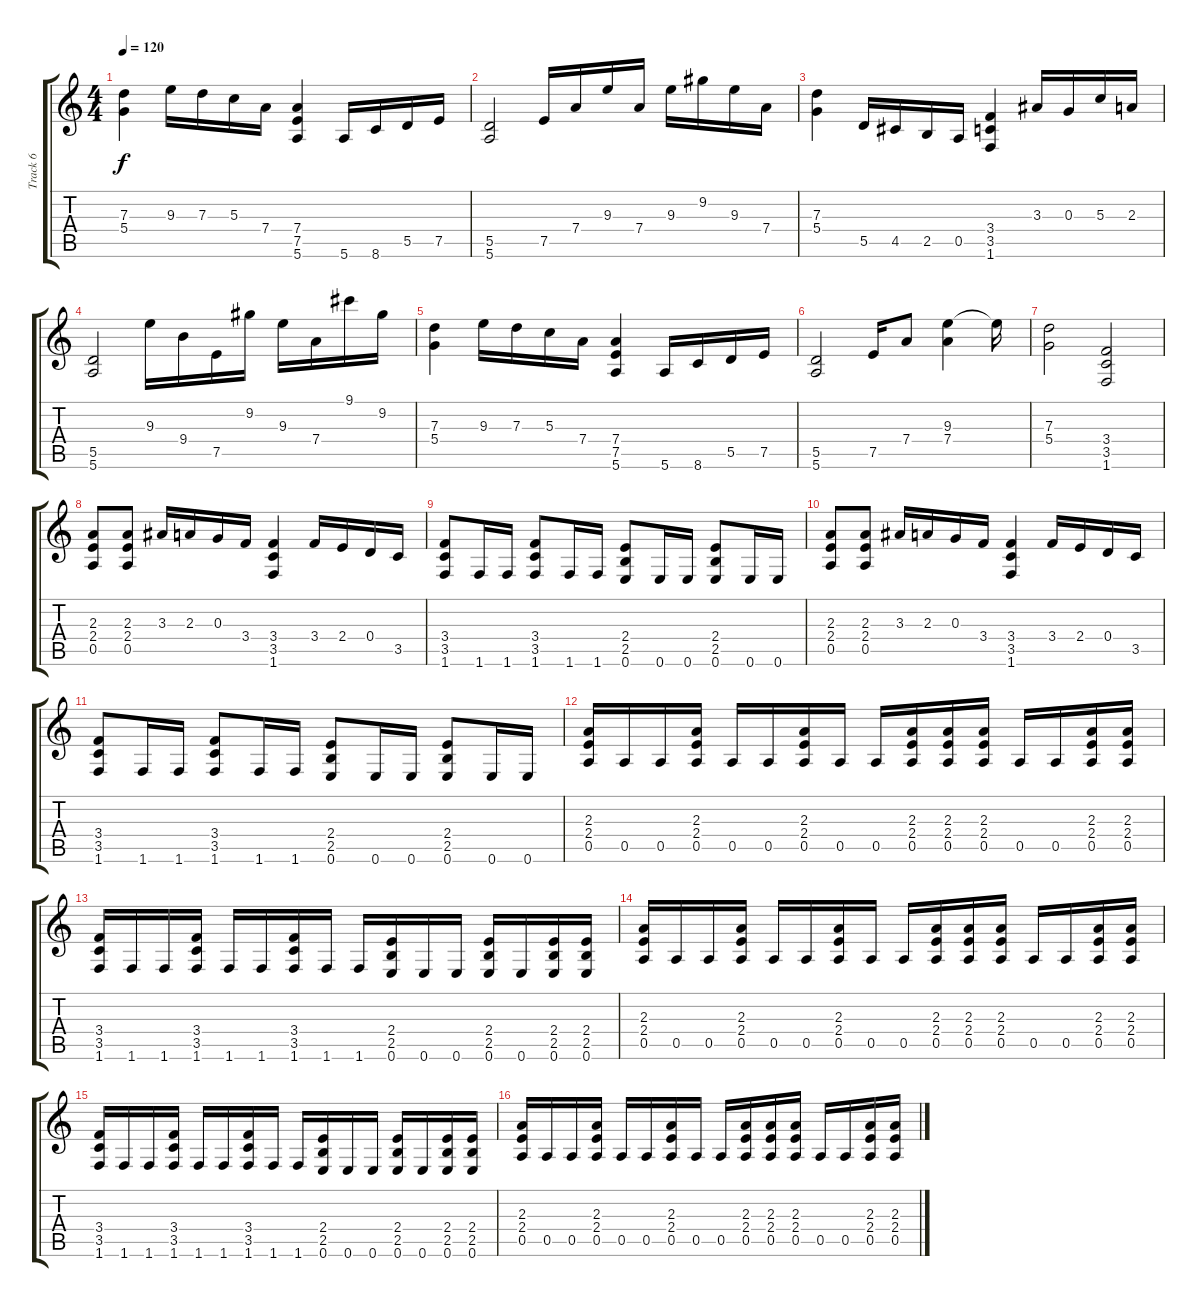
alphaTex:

\track ("Track 6" "Track 6") {instrument distortionguitar}
\staff {score tabs}
\tuning (E4 B3 G3 D3 A2 E2) {hide}
\ts (4 4)
\tempo 120
\clef g2
\ks c
(7.3 5.4).4{dy f} 9.3.16 7.3.16 5.3.16 7.4.16 (7.4 7.5 5.6).4 5.6.16 8.6.16 5.5.16 7.5.16 |
(5.5 5.6).2 7.5.16 7.4.16 9.3.16 7.4.16 9.3.16 9.2.16 9.3.16 7.4.16 |
(7.3 5.4).4 5.5.16 4.5.16 2.5.16 0.5.16 (3.4 3.5 1.6).4 3.3.16 0.3.16 5.3.16 2.3.16 |
(5.5 5.6).2 9.3.16 9.4.16 7.5.16 9.2.16 9.3.16 7.4.16 9.1.16 9.2.16 |
(7.3 5.4).4 9.3.16 7.3.16 5.3.16 7.4.16 (7.4 7.5 5.6).4 5.6.16 8.6.16 5.5.16 7.5.16 |
(5.5 5.6).2 7.5.16 7.4.8 (9.3 7.4).4 9.3{t}.16 |
(7.3 5.4).2 (3.4 3.5 1.6).2 |
(2.3 2.4 0.5).8 (2.3 2.4 0.5).8 3.3.16 2.3.16 0.3.16 3.4.16 (3.4 3.5 1.6).4 3.4.16 2.4.16 0.4.16 3.5.16 |
(3.4 3.5 1.6).8 1.6.16 1.6.16 (3.4 3.5 1.6).8 1.6.16 1.6.16 (2.4 2.5 0.6).8 0.6.16 0.6.16 (2.4 2.5 0.6).8 0.6.16 0.6.16 |
(2.3 2.4 0.5).8 (2.3 2.4 0.5).8 3.3.16 2.3.16 0.3.16 3.4.16 (3.4 3.5 1.6).4 3.4.16 2.4.16 0.4.16 3.5.16 |
(3.4 3.5 1.6).8 1.6.16 1.6.16 (3.4 3.5 1.6).8 1.6.16 1.6.16 (2.4 2.5 0.6).8 0.6.16 0.6.16 (2.4 2.5 0.6).8 0.6.16 0.6.16 |
(2.3 2.4 0.5).16 0.5.16 0.5.16 (2.3 2.4 0.5).16 0.5.16 0.5.16 (2.3 2.4 0.5).16 0.5.16 0.5.16 (2.3 2.4 0.5).16 (2.3 2.4 0.5).16 (2.3 2.4 0.5).16 0.5.16 0.5.16 (2.3 2.4 0.5).16 (2.3 2.4 0.5).16 |
(3.4 3.5 1.6).16 1.6.16 1.6.16 (3.4 3.5 1.6).16 1.6.16 1.6.16 (3.4 3.5 1.6).16 1.6.16 1.6.16 (2.4 2.5 0.6).16 0.6.16 0.6.16 (2.4 2.5 0.6).16 0.6.16 (2.4 2.5 0.6).16 (2.4 2.5 0.6).16 |
(2.3 2.4 0.5).16 0.5.16 0.5.16 (2.3 2.4 0.5).16 0.5.16 0.5.16 (2.3 2.4 0.5).16 0.5.16 0.5.16 (2.3 2.4 0.5).16 (2.3 2.4 0.5).16 (2.3 2.4 0.5).16 0.5.16 0.5.16 (2.3 2.4 0.5).16 (2.3 2.4 0.5).16 |
(3.4 3.5 1.6).16 1.6.16 1.6.16 (3.4 3.5 1.6).16 1.6.16 1.6.16 (3.4 3.5 1.6).16 1.6.16 1.6.16 (2.4 2.5 0.6).16 0.6.16 0.6.16 (2.4 2.5 0.6).16 0.6.16 (2.4 2.5 0.6).16 (2.4 2.5 0.6).16 |
(2.3 2.4 0.5).16 0.5.16 0.5.16 (2.3 2.4 0.5).16 0.5.16 0.5.16 (2.3 2.4 0.5).16 0.5.16 0.5.16 (2.3 2.4 0.5).16 (2.3 2.4 0.5).16 (2.3 2.4 0.5).16 0.5.16 0.5.16 (2.3 2.4 0.5).16 (2.3 2.4 0.5).16
